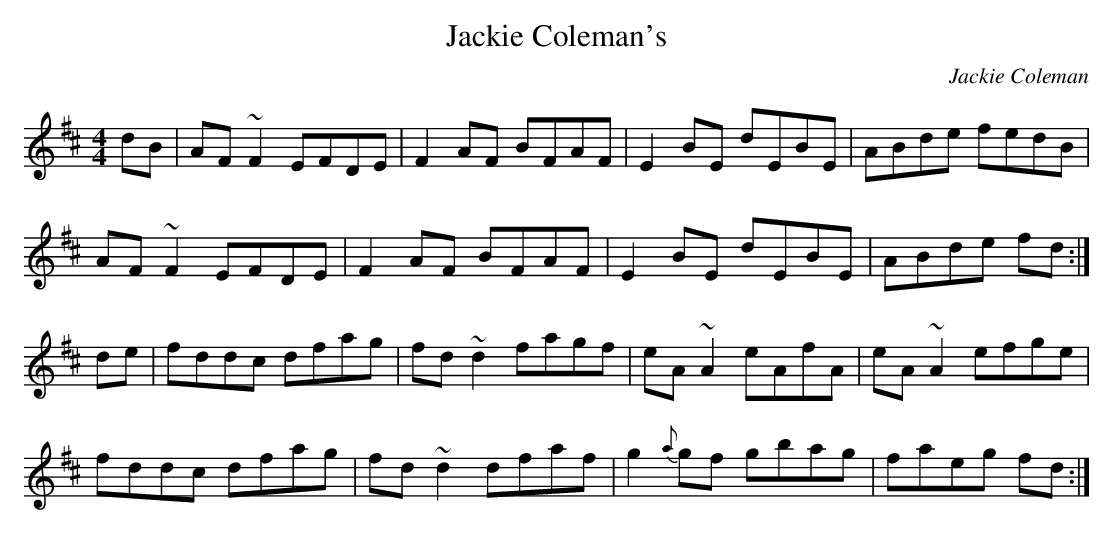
X:1
T:Jackie Coleman's
C:Jackie Coleman
M:4/4
K:D
dB|AF ~F2 EFDE|F2AF BFAF|E2BE dEBE|ABde fedB|
AF ~F2 EFDE|F2AF BFAF|E2BE dEBE| ABde fd :|
de|fddc dfag|fd ~d2 fagf|eA ~A2 eAfA|eA ~A2 efge|
fddc dfag|fd ~d2 dfaf|g2 {a}gf gbag|faeg fd:|
